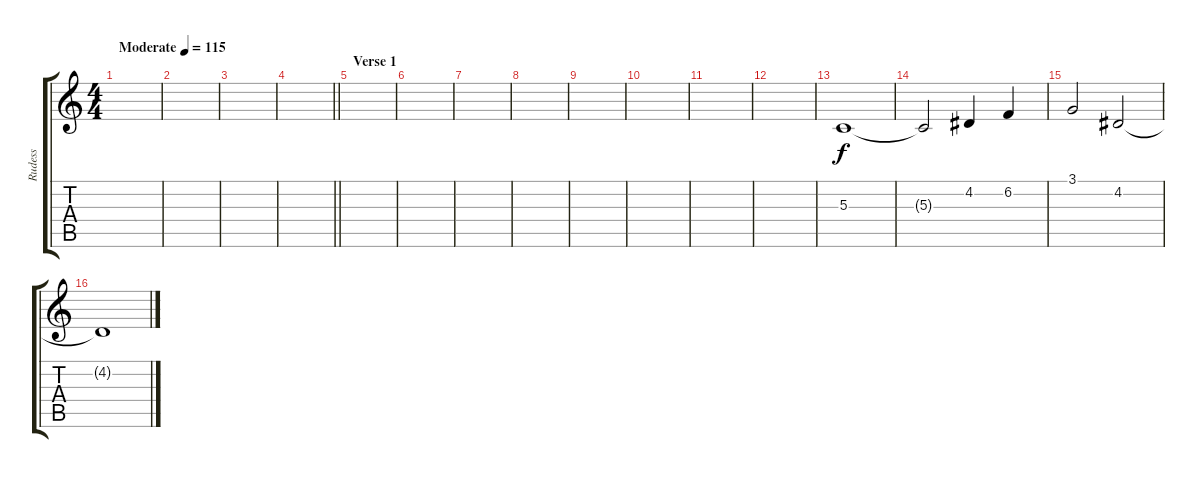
\track ("Rudess" "Rudess") {instrument stringensemble1}
\staff {score tabs}
\tuning (E4 B3 G3 D3 A2 E2) {hide}
\ts (4 4)
\tempo (115 "Moderate")
\clef g2
\ks c
|
|
|
\barLineRight lightlight
|
\section ("" "Verse 1")
|
|
|
|
|
|
|
|
5.3.1 |
5.3{t}.2 4.2.4 6.2.4 |
3.1.2 4.2.2 |
4.2{t}.1
